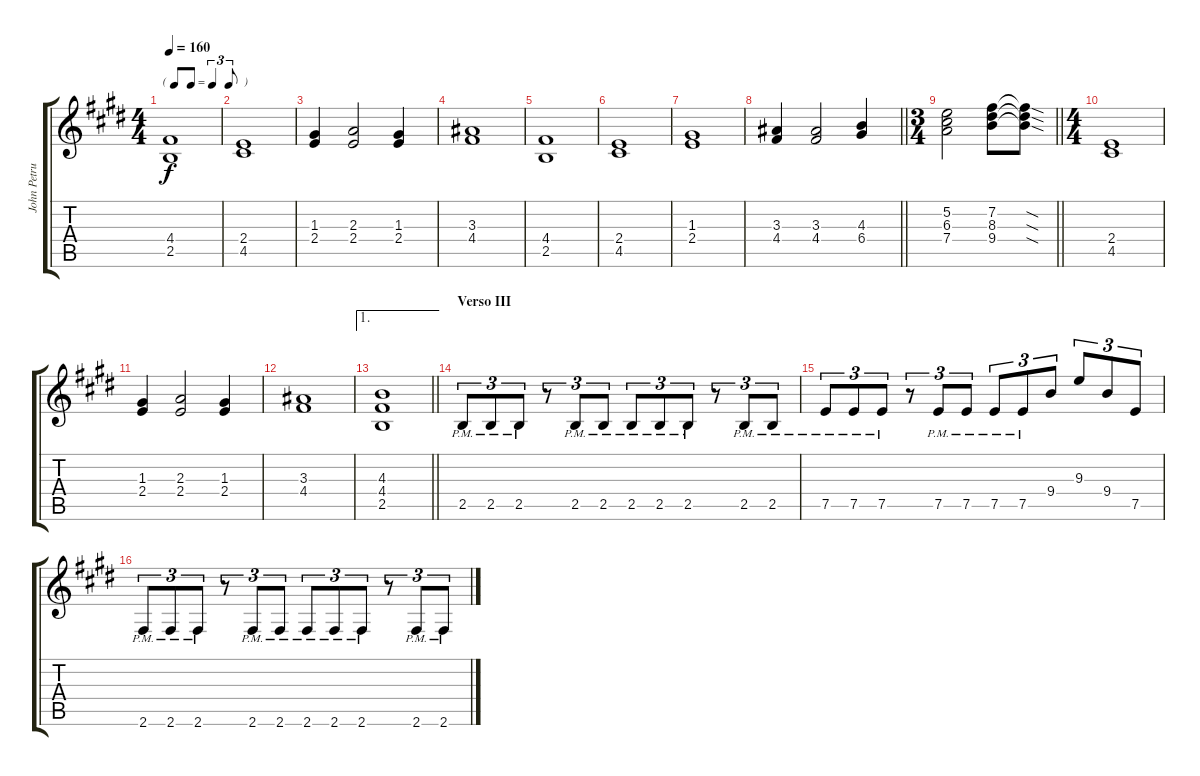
\track ("John Petrucci I" "John Petru") {instrument distortionguitar}
\staff {score tabs}
\tuning (E4 B3 G3 D3 A2 E2) {hide}
\ts (4 4)
\tf triplet8th
\tempo 160
\clef g2
\ks e
(4.4 2.5).1{dy f} |
(2.4 4.5).1 |
(1.3 2.4).4 (2.3 2.4).2 (1.3 2.4).4 |
(3.3 4.4).1 |
(4.4 2.5).1 |
(2.4 4.5).1 |
(1.3 2.4).1 |
\barLineRight lightlight
(3.3 4.4).4 (3.3 4.4).2 (4.3 6.4).4 |
\ts (3 4)
\barLineRight lightlight
(5.2 6.3 7.4).2 (7.2 8.3 9.4).8 (7.2{sod t} 8.3{sod t} 9.4{sod t}).8 |
\ts (4 4)
(2.4 4.5).1 |
(1.3 2.4).4 (2.3 2.4).2 (1.3 2.4).4 |
(3.3 4.4).1 |
\ae 1
\barLineRight lightlight
(4.3 4.4 2.5).1 |
\section ("" "Verso III")
2.5{pm}.8{tu (3 2)} 2.5{pm}.8{tu (3 2)} 2.5{pm}.8{tu (3 2)} r.8{tu (3 2)} 2.5{pm}.8{tu (3 2)} 2.5{pm}.8{tu (3 2)} 2.5{pm}.8{tu (3 2)} 2.5{pm}.8{tu (3 2)} 2.5{pm}.8{tu (3 2)} r.8{tu (3 2)} 2.5{pm}.8{tu (3 2)} 2.5{pm}.8{tu (3 2)} |
7.5{pm}.8{tu (3 2)} 7.5{pm}.8{tu (3 2)} 7.5{pm}.8{tu (3 2)} r.8{tu (3 2)} 7.5{pm}.8{tu (3 2)} 7.5{pm}.8{tu (3 2)} 7.5{pm}.8{tu (3 2)} 7.5{pm}.8{tu (3 2)} 9.4.8{tu (3 2)} 9.3.8{tu (3 2)} 9.4.8{tu (3 2)} 7.5.8{tu (3 2)} |
2.6{pm}.8{tu (3 2)} 2.6{pm}.8{tu (3 2)} 2.6{pm}.8{tu (3 2)} r.8{tu (3 2)} 2.6{pm}.8{tu (3 2)} 2.6{pm}.8{tu (3 2)} 2.6{pm}.8{tu (3 2)} 2.6{pm}.8{tu (3 2)} 2.6{pm}.8{tu (3 2)} r.8{tu (3 2)} 2.6{pm}.8{tu (3 2)} 2.6{pm}.8{tu (3 2)}
